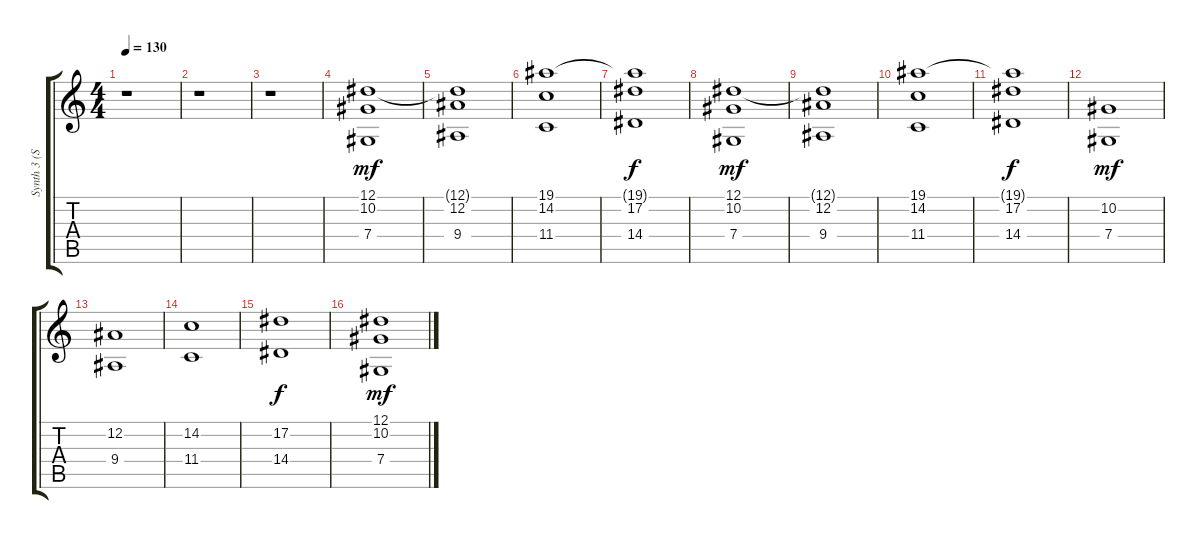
\track ("Synth 3 (Strings)" "Synth 3 (S") {instrument synthstrings1}
\staff {score tabs}
\tuning (Eb4 Bb3 Gb3 Db3 Ab2 Eb2) {hide}
\ts (4 4)
\tempo 130
\clef g2
\ks c
r.1{dy f} |
r.1 |
r.1 |
(12.1 10.2 7.4).1{dy mf} |
(12.1{t} 12.2 9.4).1 |
(19.1 14.2 11.4).1 |
(19.1{t} 17.2 14.4).1{dy f} |
(12.1 10.2 7.4).1{dy mf} |
(12.1{t} 12.2 9.4).1 |
(19.1 14.2 11.4).1 |
(19.1{t} 17.2 14.4).1{dy f} |
(10.2 7.4).1{dy mf} |
(12.2 9.4).1 |
(14.2 11.4).1 |
(17.2 14.4).1{dy f} |
(12.1 10.2 7.4).1{dy mf}
